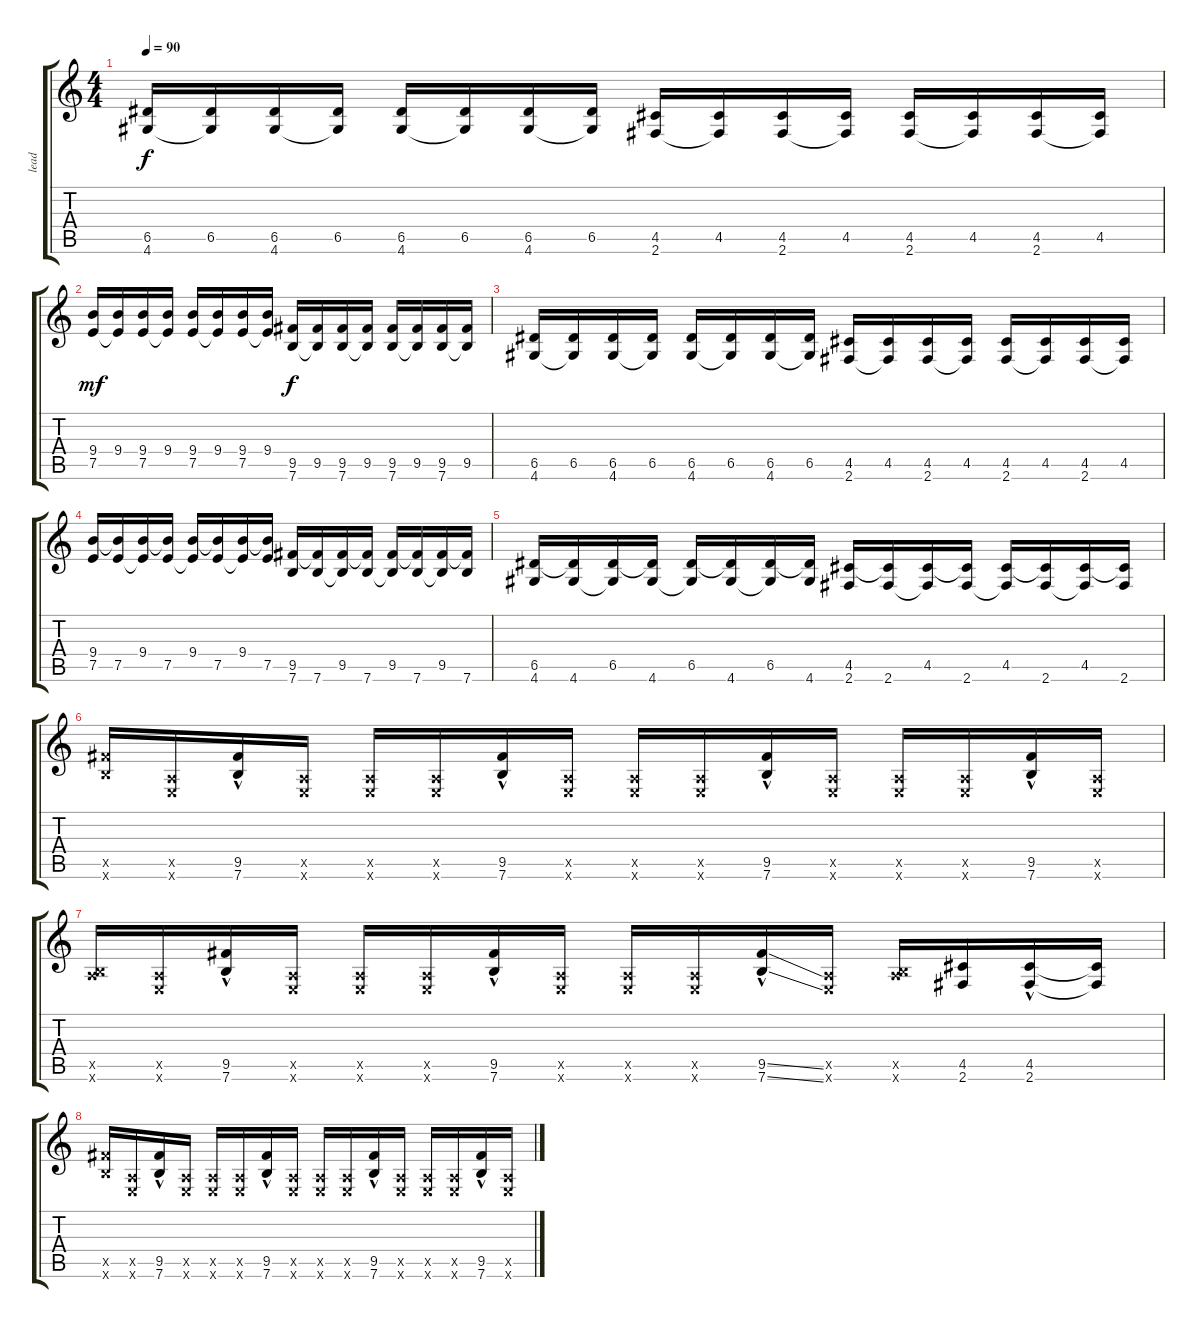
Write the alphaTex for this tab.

\track ("lead" "lead") {instrument distortionguitar}
\staff {score tabs}
\tuning (E4 B3 G3 D3 A2 E2) {hide}
\ts (4 4)
\tempo 90
\clef g2
\ks c
(6.5 4.6).16{dy f} (6.5 4.6{t}).16 (6.5 4.6).16 (6.5 4.6{t}).16 (6.5 4.6).16 (6.5 4.6{t}).16 (6.5 4.6).16 (6.5 4.6{t}).16 (4.5 2.6).16 (4.5 2.6{t}).16 (4.5 2.6).16 (4.5 2.6{t}).16 (4.5 2.6).16 (4.5 2.6{t}).16 (4.5 2.6).16 (4.5 2.6{t}).16 |
(9.4 7.5).16{dy mf} (9.4 7.5{t}).16 (9.4 7.5).16 (9.4 7.5{t}).16 (9.4 7.5).16 (9.4 7.5{t}).16 (9.4 7.5).16 (9.4 7.5{t}).16 (9.5 7.6).16{dy f} (9.5 7.6{t}).16 (9.5 7.6).16 (9.5 7.6{t}).16 (9.5 7.6).16 (9.5 7.6{t}).16 (9.5 7.6).16 (9.5 7.6{t}).16 |
(6.5 4.6).16 (6.5 4.6{t}).16 (6.5 4.6).16 (6.5 4.6{t}).16 (6.5 4.6).16 (6.5 4.6{t}).16 (6.5 4.6).16 (6.5 4.6{t}).16 (4.5 2.6).16 (4.5 2.6{t}).16 (4.5 2.6).16 (4.5 2.6{t}).16 (4.5 2.6).16 (4.5 2.6{t}).16 (4.5 2.6).16 (4.5 2.6{t}).16 |
(9.4 7.5).16 (9.4{t} 7.5).16 (9.4 7.5{t}).16 (9.4{t} 7.5).16 (9.4 7.5{t}).16 (9.4{t} 7.5).16 (9.4 7.5{t}).16 (9.4{t} 7.5).16 (9.5 7.6).16 (9.5{t} 7.6).16 (9.5 7.6{t}).16 (9.5{t} 7.6).16 (9.5 7.6{t}).16 (9.5{t} 7.6).16 (9.5 7.6{t}).16 (9.5{t} 7.6).16 |
(6.5 4.6).16 (6.5{t} 4.6).16 (6.5 4.6{t}).16 (6.5{t} 4.6).16 (6.5 4.6{t}).16 (6.5{t} 4.6).16 (6.5 4.6{t}).16 (6.5{t} 4.6).16 (4.5 2.6).16 (4.5{t} 2.6).16 (4.5 2.6{t}).16 (4.5{t} 2.6).16 (4.5 2.6{t}).16 (4.5{t} 2.6).16 (4.5 2.6{t}).16 (4.5{t} 2.6).16 |
(9.5{x} 7.6{x}).16 (0.5{x} 0.6{x}).16 (9.5{hac} 7.6{hac}).16 (0.5{x} 0.6{x}).16 (0.5{x} 0.6{x}).16 (0.5{x} 0.6{x}).16 (9.5{hac} 7.6{hac}).16 (0.5{x} 0.6{x}).16 (0.5{x} 0.6{x}).16 (0.5{x} 0.6{x}).16 (9.5{hac} 7.6{hac}).16 (0.5{x} 0.6{x}).16 (0.5{x} 0.6{x}).16 (0.5{x} 0.6{x}).16 (9.5{hac} 7.6{hac}).16 (0.5{x} 0.6{x}).16 |
(0.5{x} 7.6{x}).16 (0.5{x} 0.6{x}).16 (9.5{hac} 7.6{hac}).16 (0.5{x} 0.6{x}).16 (0.5{x} 0.6{x}).16 (0.5{x} 0.6{x}).16 (9.5{hac} 7.6{hac}).16 (0.5{x} 0.6{x}).16 (0.5{x} 0.6{x}).16 (0.5{x} 0.6{x}).16 (9.5{ss hac} 7.6{ss hac}).16 (0.5{x} 0.6{x}).16 (0.5{x} 7.6{x}).16 (4.5 2.6).16 (4.5{hac} 2.6{hac}).16 (4.5{t} 2.6{t}).16 |
(9.5{x} 7.6{x}).16 (0.5{x} 0.6{x}).16 (9.5{hac} 7.6{hac}).16 (0.5{x} 0.6{x}).16 (0.5{x} 0.6{x}).16 (0.5{x} 0.6{x}).16 (9.5{hac} 7.6{hac}).16 (0.5{x} 0.6{x}).16 (0.5{x} 0.6{x}).16 (0.5{x} 0.6{x}).16 (9.5{hac} 7.6{hac}).16 (0.5{x} 0.6{x}).16 (0.5{x} 0.6{x}).16 (0.5{x} 0.6{x}).16 (9.5{hac} 7.6{hac}).16 (0.5{x} 0.6{x}).16
